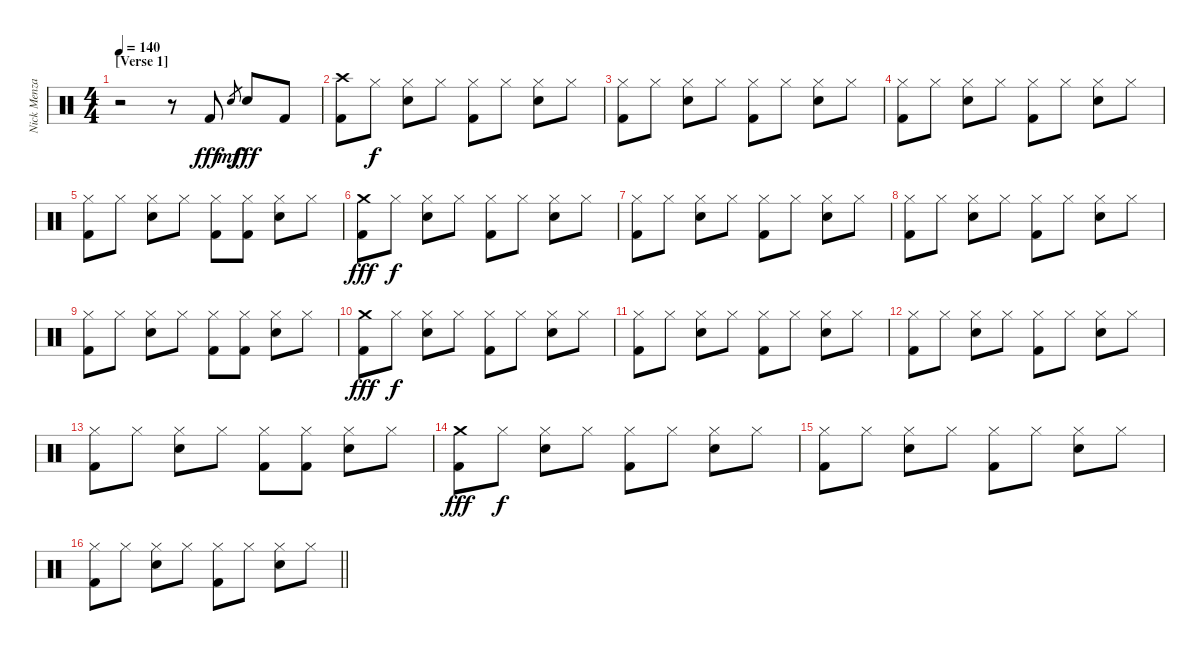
\track ("Nick Menza" "Nick Menza") {instrument percussion}
\staff {score}
\articulation defaults
\ts (4 4)
\section ("" "[Verse 1]")
\tempo 140
\clef neutral
\ks c
r.2{dy fff} r.8 "Kick (hit) 2".8 "Snare (hit)".8{gr dy mf} "Snare (hit) 2".8{dy fff} "Kick (hit) 2".8 |
("Crash high (hit)" "Kick (hit) 2").8 "Hi-Hat (closed)".8{dy f} ("Hi-Hat (closed)" "Snare (hit) 2").8 "Hi-Hat (closed)".8 ("Hi-Hat (closed)" "Kick (hit) 2").8 "Hi-Hat (closed)".8 ("Hi-Hat (closed)" "Snare (hit) 2").8 "Hi-Hat (closed)".8 |
("Hi-Hat (closed)" "Kick (hit) 2").8 "Hi-Hat (closed)".8 ("Hi-Hat (closed)" "Snare (hit) 2").8 "Hi-Hat (closed)".8 ("Hi-Hat (closed)" "Kick (hit) 2").8 "Hi-Hat (closed)".8 ("Hi-Hat (closed)" "Snare (hit) 2").8 "Hi-Hat (closed)".8 |
("Hi-Hat (closed)" "Kick (hit) 2").8 "Hi-Hat (closed)".8 ("Hi-Hat (closed)" "Snare (hit) 2").8 "Hi-Hat (closed)".8 ("Hi-Hat (closed)" "Kick (hit) 2").8 "Hi-Hat (closed)".8 ("Hi-Hat (closed)" "Snare (hit) 2").8 "Hi-Hat (closed)".8 |
("Hi-Hat (closed)" "Kick (hit) 2").8 "Hi-Hat (closed)".8 ("Hi-Hat (closed)" "Snare (hit) 2").8 "Hi-Hat (closed)".8 ("Hi-Hat (closed)" "Kick (hit) 2").8 ("Hi-Hat (closed)" "Kick (hit) 2").8 ("Hi-Hat (closed)" "Snare (hit) 2").8 "Hi-Hat (closed)".8 |
("Crash medium (hit)" "Kick (hit) 2").8{dy fff} "Hi-Hat (closed)".8{dy f} ("Hi-Hat (closed)" "Snare (hit) 2").8 "Hi-Hat (closed)".8 ("Hi-Hat (closed)" "Kick (hit) 2").8 "Hi-Hat (closed)".8 ("Hi-Hat (closed)" "Snare (hit) 2").8 "Hi-Hat (closed)".8 |
("Hi-Hat (closed)" "Kick (hit) 2").8 "Hi-Hat (closed)".8 ("Hi-Hat (closed)" "Snare (hit) 2").8 "Hi-Hat (closed)".8 ("Hi-Hat (closed)" "Kick (hit) 2").8 "Hi-Hat (closed)".8 ("Hi-Hat (closed)" "Snare (hit) 2").8 "Hi-Hat (closed)".8 |
("Hi-Hat (closed)" "Kick (hit) 2").8 "Hi-Hat (closed)".8 ("Hi-Hat (closed)" "Snare (hit) 2").8 "Hi-Hat (closed)".8 ("Hi-Hat (closed)" "Kick (hit) 2").8 "Hi-Hat (closed)".8 ("Hi-Hat (closed)" "Snare (hit) 2").8 "Hi-Hat (closed)".8 |
("Hi-Hat (closed)" "Kick (hit) 2").8 "Hi-Hat (closed)".8 ("Hi-Hat (closed)" "Snare (hit) 2").8 "Hi-Hat (closed)".8 ("Hi-Hat (closed)" "Kick (hit) 2").8 ("Hi-Hat (closed)" "Kick (hit) 2").8 ("Hi-Hat (closed)" "Snare (hit) 2").8 "Hi-Hat (closed)".8 |
("Crash medium (hit)" "Kick (hit) 2").8{dy fff} "Hi-Hat (closed)".8{dy f} ("Hi-Hat (closed)" "Snare (hit) 2").8 "Hi-Hat (closed)".8 ("Hi-Hat (closed)" "Kick (hit) 2").8 "Hi-Hat (closed)".8 ("Hi-Hat (closed)" "Snare (hit) 2").8 "Hi-Hat (closed)".8 |
("Hi-Hat (closed)" "Kick (hit) 2").8 "Hi-Hat (closed)".8 ("Hi-Hat (closed)" "Snare (hit) 2").8 "Hi-Hat (closed)".8 ("Hi-Hat (closed)" "Kick (hit) 2").8 "Hi-Hat (closed)".8 ("Hi-Hat (closed)" "Snare (hit) 2").8 "Hi-Hat (closed)".8 |
("Hi-Hat (closed)" "Kick (hit) 2").8 "Hi-Hat (closed)".8 ("Hi-Hat (closed)" "Snare (hit) 2").8 "Hi-Hat (closed)".8 ("Hi-Hat (closed)" "Kick (hit) 2").8 "Hi-Hat (closed)".8 ("Hi-Hat (closed)" "Snare (hit) 2").8 "Hi-Hat (closed)".8 |
("Hi-Hat (closed)" "Kick (hit) 2").8 "Hi-Hat (closed)".8 ("Hi-Hat (closed)" "Snare (hit) 2").8 "Hi-Hat (closed)".8 ("Hi-Hat (closed)" "Kick (hit) 2").8 ("Hi-Hat (closed)" "Kick (hit) 2").8 ("Hi-Hat (closed)" "Snare (hit) 2").8 "Hi-Hat (closed)".8 |
("Crash medium (hit)" "Kick (hit) 2").8{dy fff} "Hi-Hat (closed)".8{dy f} ("Hi-Hat (closed)" "Snare (hit) 2").8 "Hi-Hat (closed)".8 ("Hi-Hat (closed)" "Kick (hit) 2").8 "Hi-Hat (closed)".8 ("Hi-Hat (closed)" "Snare (hit) 2").8 "Hi-Hat (closed)".8 |
("Hi-Hat (closed)" "Kick (hit) 2").8 "Hi-Hat (closed)".8 ("Hi-Hat (closed)" "Snare (hit) 2").8 "Hi-Hat (closed)".8 ("Hi-Hat (closed)" "Kick (hit) 2").8 "Hi-Hat (closed)".8 ("Hi-Hat (closed)" "Snare (hit) 2").8 "Hi-Hat (closed)".8 |
\barLineRight lightlight
("Hi-Hat (closed)" "Kick (hit) 2").8 "Hi-Hat (closed)".8 ("Hi-Hat (closed)" "Snare (hit) 2").8 "Hi-Hat (closed)".8 ("Hi-Hat (closed)" "Kick (hit) 2").8 "Hi-Hat (closed)".8 ("Hi-Hat (closed)" "Snare (hit) 2").8 "Hi-Hat (closed)".8
